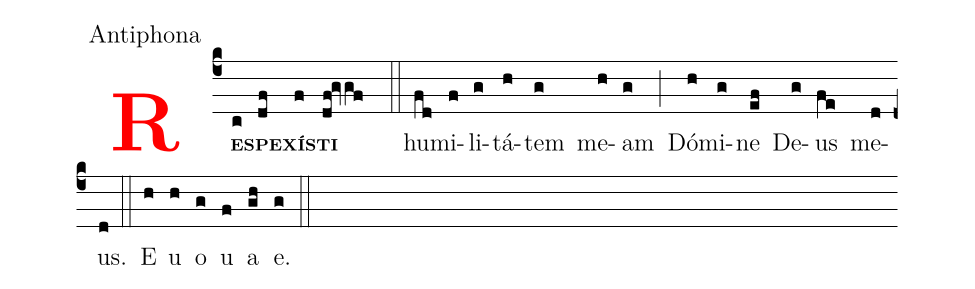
office-part: Antiphona;
%%
<v>\bf\textcolor{red}{R}</v><v>\bf\scriptsize{E}</v>(c4c)<v>\bf\scriptsize{SPE}</v>(df)<v>\bf\scriptsize{XÍS}</v>(f)<v>\bf\scriptsize{TI}</v>(df!gvgf )
(::) hu(fd)mi(f)li(g)tá(h)tem(g) me(h)am(g) (;) Dó(h)mi(g)ne(ef) De(g)us(fe) me(d)us.(d) (::)
E(h) u(h) o(g) u(f) a(gh) e.(g) (::)
